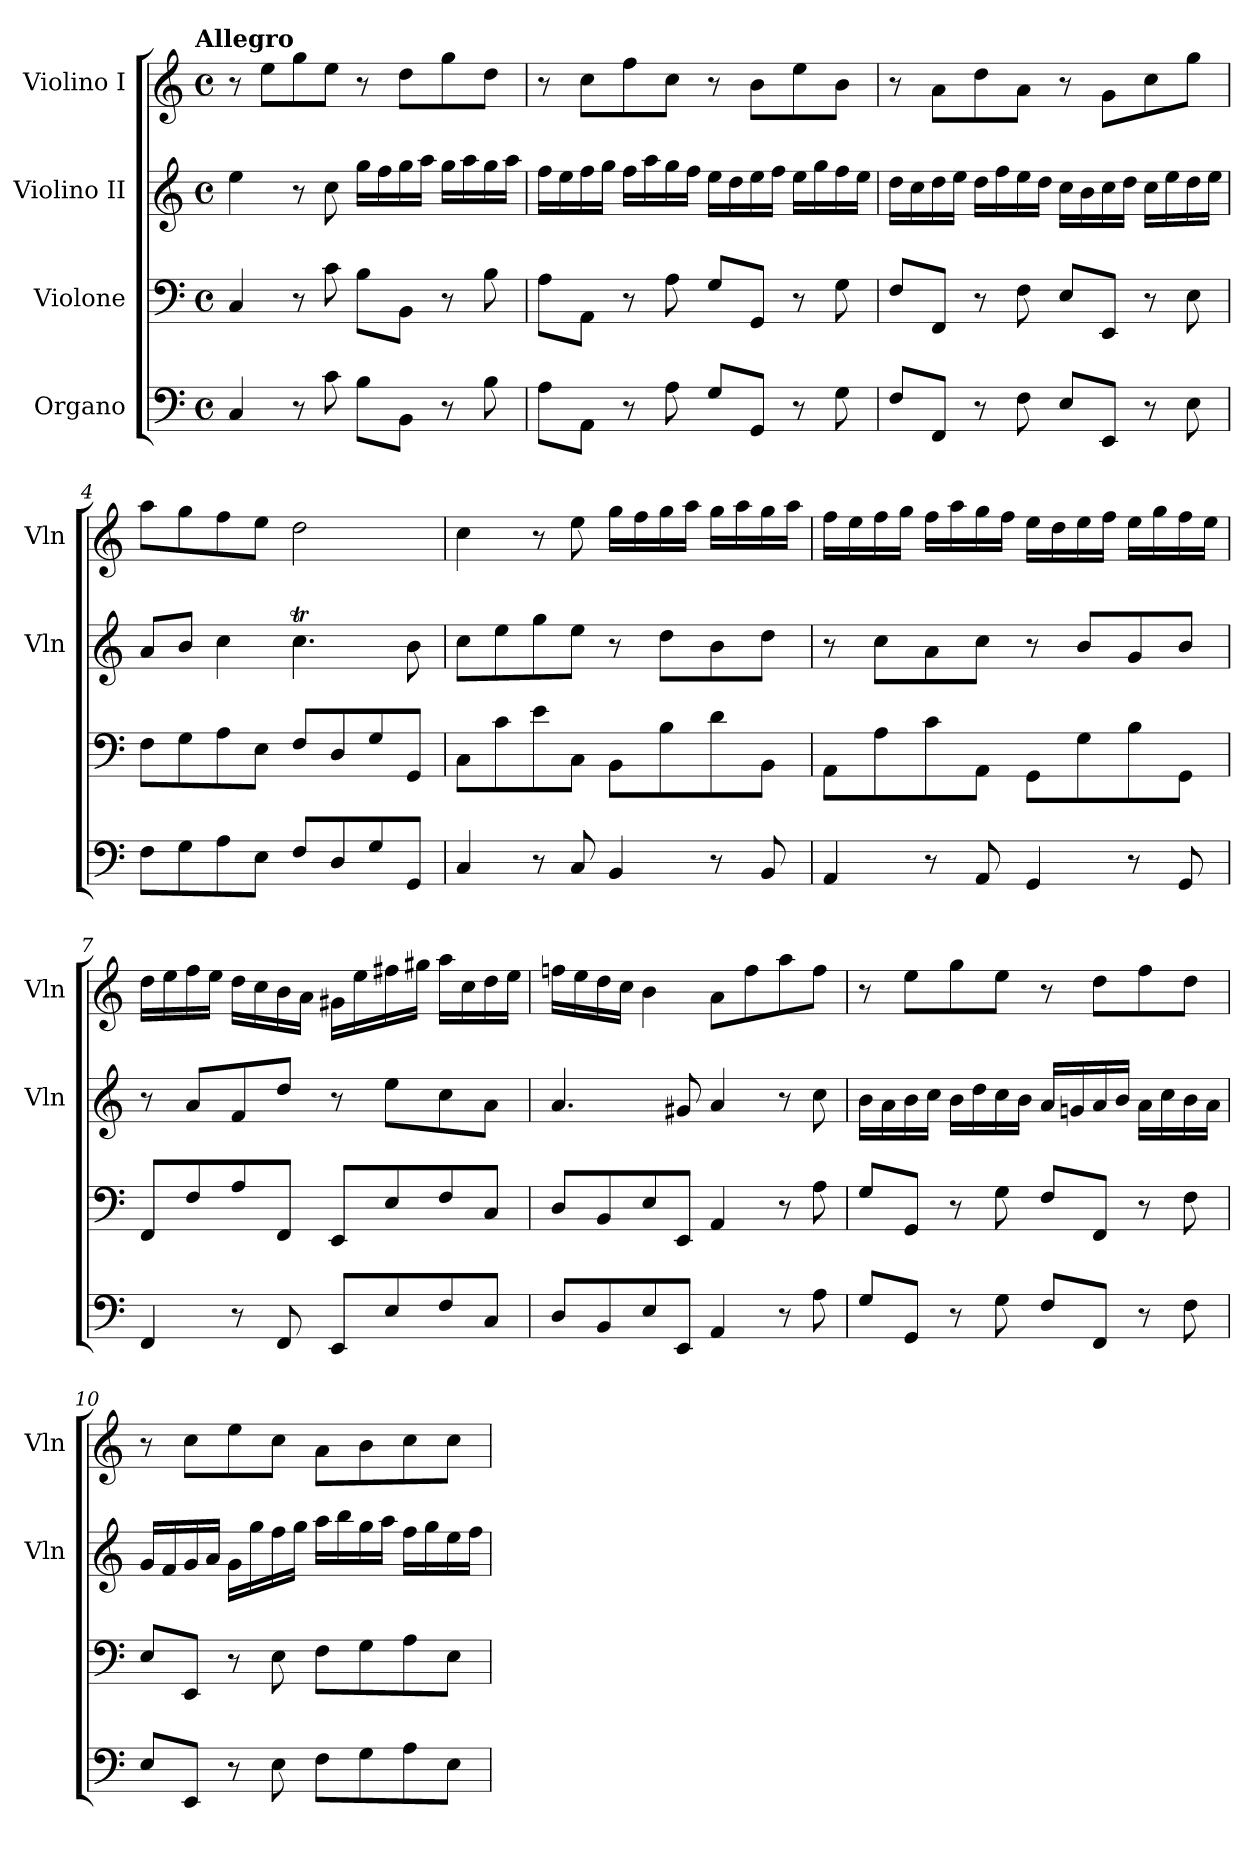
**kern	**kern	**kern	**kern
*part4	*part3	*part2	*part1
*staff4	*staff3	*staff2	*staff1
*I"Organo	*I"Violone	*I"Violino II	*I"Violino I
*	*	*I'Vln	*I'Vln
*clefF4	*clefF4	*clefG2	*clefG2
*k[]	*k[]	*k[]	*k[]
!!LO:TX:omd:t=Allegro
*M4/4	*M4/4	*M4/4	*M4/4
*met(c)	*met(c)	*met(c)	*met(c)
*MM132	*MM132	*MM132	*MM132
=1	=1	=1	=1
4C	4C	4ee	8r
.	.	.	8eeL
8r	8r	8r	8gg
8c	8c	8cc	8eeJ
8BL	8BL	16ggLL	8r
.	.	16ff	.
8BBJ	8BBJ	16gg	8ddL
.	.	16aaJJ	.
8r	8r	16ggLL	8gg
.	.	16aa	.
8B	8B	16gg	8ddJ
.	.	16aaJJ	.
=2	=2	=2	=2
8AL	8AL	16ffLL	8r
.	.	16ee	.
8AAJ	8AAJ	16ff	8ccL
.	.	16ggJJ	.
8r	8r	16ffLL	8ff
.	.	16aa	.
8A	8A	16gg	8ccJ
.	.	16ffJJ	.
8GL	8GL	16eeLL	8r
.	.	16dd	.
8GGJ	8GGJ	16ee	8bL
.	.	16ffJJ	.
8r	8r	16eeLL	8ee
.	.	16gg	.
8G	8G	16ff	8bJ
.	.	16eeJJ	.
=3	=3	=3	=3
8FL	8FL	16ddLL	8r
.	.	16cc	.
8FFJ	8FFJ	16dd	8aL
.	.	16eeJJ	.
8r	8r	16ddLL	8dd
.	.	16ff	.
8F	8F	16ee	8aJ
.	.	16ddJJ	.
8EL	8EL	16ccLL	8r
.	.	16b	.
8EEJ	8EEJ	16cc	8gL
.	.	16ddJJ	.
8r	8r	16ccLL	8cc
.	.	16ee	.
8E	8E	16dd	8ggJ
.	.	16eeJJ	.
=4	=4	=4	=4
8FL	8FL	8aL	8aaL
8G	8G	8bJ	8gg
8A	8A	4cc	8ff
8EJ	8EJ	.	8eeJ
8FL	8FL	4.ccT	2dd
8D	8D	.	.
8G	8G	.	.
8GGJ	8GGJ	8b	.
=5	=5	=5	=5
4C	8CL	8ccL	4cc
.	8c	8ee	.
8r	8e	8gg	8r
8C	8CJ	8eeJ	8ee
4BB	8BBL	8r	16ggLL
.	.	.	16ff
.	8B	8ddL	16gg
.	.	.	16aaJJ
8r	8d	8b	16ggLL
.	.	.	16aa
8BB	8BBJ	8ddJ	16gg
.	.	.	16aaJJ
=6	=6	=6	=6
4AA	8AAL	8r	16ffLL
.	.	.	16ee
.	8A	8ccL	16ff
.	.	.	16ggJJ
8r	8c	8a	16ffLL
.	.	.	16aa
8AA	8AAJ	8ccJ	16gg
.	.	.	16ffJJ
4GG	8GGL	8r	16eeLL
.	.	.	16dd
.	8G	8bL	16ee
.	.	.	16ffJJ
8r	8B	8g	16eeLL
.	.	.	16gg
8GG	8GGJ	8bJ	16ff
.	.	.	16eeJJ
=7	=7	=7	=7
4FF	8FFL	8r	16ddLL
.	.	.	16ee
.	8F	8aL	16ff
.	.	.	16eeJJ
8r	8A	8f	16ddLL
.	.	.	16cc
8FF	8FFJ	8ddJ	16b
.	.	.	16aJJ
8EEL	8EEL	8r	16g#XLL
.	.	.	16ee
8E	8E	8eeL	16ff#X
.	.	.	16gg#XJJ
8F	8F	8cc	16aaLL
.	.	.	16cc
8CJ	8CJ	8aJ	16dd
.	.	.	16eeJJ
=8	=8	=8	=8
8DL	8DL	4.a	16ffnLL
.	.	.	16ee
8BB	8BB	.	16dd
.	.	.	16ccJJ
8E	8E	.	4b
8EEJ	8EEJ	8g#X	.
4AA	4AA	4a	8aL
.	.	.	8ff
8r	8r	8r	8aa
8A	8A	8cc	8ffJ
=9	=9	=9	=9
8GL	8GL	16bLL	8r
.	.	16a	.
8GGJ	8GGJ	16b	8eeL
.	.	16ccJJ	.
8r	8r	16bLL	8gg
.	.	16dd	.
8G	8G	16cc	8eeJ
.	.	16bJJ	.
8FL	8FL	16aLL	8r
.	.	16gn	.
8FFJ	8FFJ	16a	8ddL
.	.	16bJJ	.
8r	8r	16aLL	8ff
.	.	16cc	.
8F	8F	16b	8ddJ
.	.	16aJJ	.
=10	=10	=10	=10
8EL	8EL	16gLL	8r
.	.	16f	.
8EEJ	8EEJ	16g	8ccL
.	.	16aJJ	.
8r	8r	16gLL	8ee
.	.	16gg	.
8E	8E	16ff	8ccJ
.	.	16ggJJ	.
8FL	8FL	16aaLL	8aL
.	.	16bb	.
8G	8G	16gg	8b
.	.	16aaJJ	.
8A	8A	16ffLL	8cc
.	.	16gg	.
8EJ	8EJ	16ee	8ccJ
.	.	16ffJJ	.
=	=	=	=
*-	*-	*-	*-
